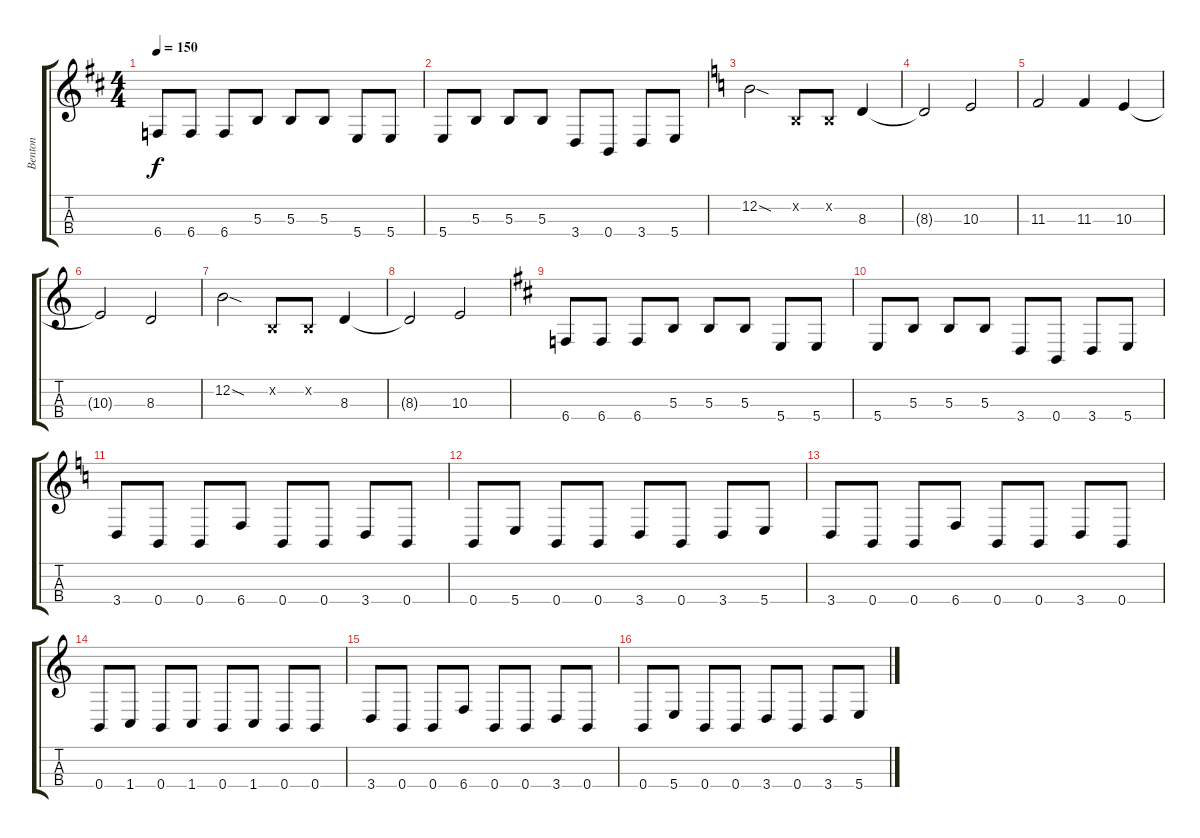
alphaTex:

\track ("Benton" "Benton") {instrument electricbassfinger}
\staff {score tabs}
\tuning (E3 B2 Gb2 B1) {hide}
\ts (4 4)
\tempo 150
\clef g2
\ks d
6.4.8{dy f} 6.4.8 6.4.8 5.3.8 5.3.8 5.3.8 5.4.8 5.4.8 |
5.4.8 5.3.8 5.3.8 5.3.8 3.4.8 0.4.8 3.4.8 5.4.8 |
\ks c
12.2{sod}.2 0.2{x}.8 0.2{x}.8 8.3.4 |
8.3{t}.2 10.3.2 |
11.3.2 11.3.4 10.3.4 |
10.3{t}.2 8.3.2 |
12.2{sod}.2 0.2{x}.8 0.2{x}.8 8.3.4 |
8.3{t}.2 10.3.2 |
\ks d
6.4.8 6.4.8 6.4.8 5.3.8 5.3.8 5.3.8 5.4.8 5.4.8 |
5.4.8 5.3.8 5.3.8 5.3.8 3.4.8 0.4.8 3.4.8 5.4.8 |
\ks c
3.4.8 0.4.8 0.4.8 6.4.8 0.4.8 0.4.8 3.4.8 0.4.8 |
0.4.8 5.4.8 0.4.8 0.4.8 3.4.8 0.4.8 3.4.8 5.4.8 |
3.4.8 0.4.8 0.4.8 6.4.8 0.4.8 0.4.8 3.4.8 0.4.8 |
0.4.8 1.4.8 0.4.8 1.4.8 0.4.8 1.4.8 0.4.8 0.4.8 |
3.4.8 0.4.8 0.4.8 6.4.8 0.4.8 0.4.8 3.4.8 0.4.8 |
0.4.8 5.4.8 0.4.8 0.4.8 3.4.8 0.4.8 3.4.8 5.4.8
